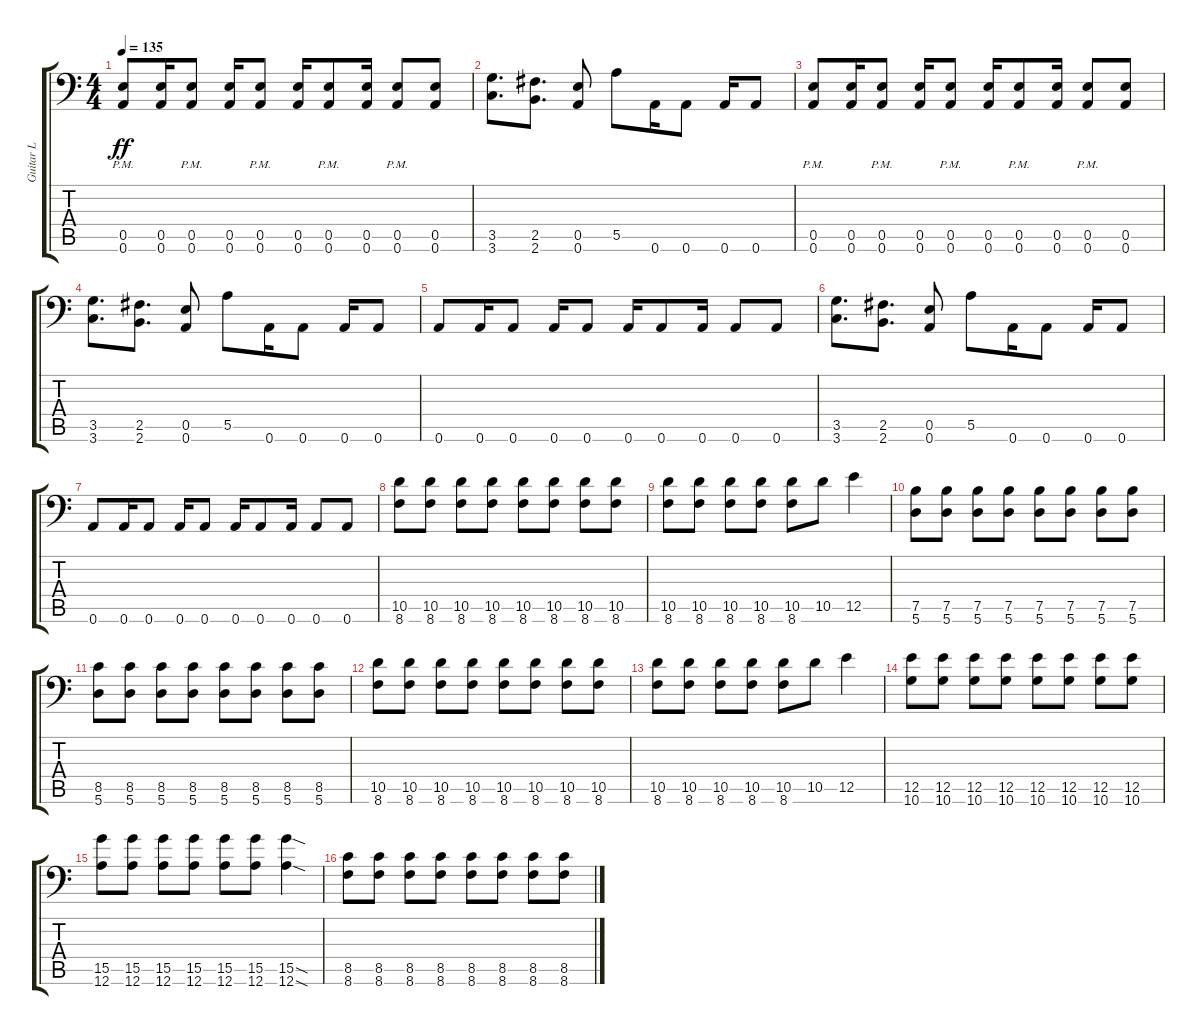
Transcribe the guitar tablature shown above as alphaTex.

\track ("Guitar L" "Guitar L") {instrument overdrivenguitar}
\staff {score tabs}
\tuning (B3 Gb3 D3 A2 E2 A1) {hide}
\ts (4 4)
\tempo 135
\clef f4
\ks c
(0.5{pm} 0.6{pm}).8{dy ff} (0.5 0.6).16 (0.5{pm} 0.6{pm}).8 (0.5 0.6).16 (0.5{pm} 0.6{pm}).8 (0.5 0.6).16 (0.5{pm} 0.6{pm}).8 (0.5 0.6).16 (0.5{pm} 0.6{pm}).8 (0.5 0.6).8 |
(3.5 3.6).8{d} (2.5 2.6).8{d} (0.5 0.6).8 5.5.8 0.6.16 0.6.8 0.6.16 0.6.8 |
(0.5{pm} 0.6{pm}).8 (0.5 0.6).16 (0.5{pm} 0.6{pm}).8 (0.5 0.6).16 (0.5{pm} 0.6{pm}).8 (0.5 0.6).16 (0.5{pm} 0.6{pm}).8 (0.5 0.6).16 (0.5{pm} 0.6{pm}).8 (0.5 0.6).8 |
(3.5 3.6).8{d} (2.5 2.6).8{d} (0.5 0.6).8 5.5.8 0.6.16 0.6.8 0.6.16 0.6.8 |
0.6.8 0.6.16 0.6.8 0.6.16 0.6.8 0.6.16 0.6.8 0.6.16 0.6.8 0.6.8 |
(3.5 3.6).8{d} (2.5 2.6).8{d} (0.5 0.6).8 5.5.8 0.6.16 0.6.8 0.6.16 0.6.8 |
0.6.8 0.6.16 0.6.8 0.6.16 0.6.8 0.6.16 0.6.8 0.6.16 0.6.8 0.6.8 |
(10.5 8.6).8 (10.5 8.6).8 (10.5 8.6).8 (10.5 8.6).8 (10.5 8.6).8 (10.5 8.6).8 (10.5 8.6).8 (10.5 8.6).8 |
(10.5 8.6).8 (10.5 8.6).8 (10.5 8.6).8 (10.5 8.6).8 (10.5 8.6).8 10.5.8 12.5.4 |
(7.5 5.6).8 (7.5 5.6).8 (7.5 5.6).8 (7.5 5.6).8 (7.5 5.6).8 (7.5 5.6).8 (7.5 5.6).8 (7.5 5.6).8 |
(8.5 5.6).8 (8.5 5.6).8 (8.5 5.6).8 (8.5 5.6).8 (8.5 5.6).8 (8.5 5.6).8 (8.5 5.6).8 (8.5 5.6).8 |
(10.5 8.6).8 (10.5 8.6).8 (10.5 8.6).8 (10.5 8.6).8 (10.5 8.6).8 (10.5 8.6).8 (10.5 8.6).8 (10.5 8.6).8 |
(10.5 8.6).8 (10.5 8.6).8 (10.5 8.6).8 (10.5 8.6).8 (10.5 8.6).8 10.5.8 12.5.4 |
(12.5 10.6).8 (12.5 10.6).8 (12.5 10.6).8 (12.5 10.6).8 (12.5 10.6).8 (12.5 10.6).8 (12.5 10.6).8 (12.5 10.6).8 |
(15.5 12.6).8 (15.5 12.6).8 (15.5 12.6).8 (15.5 12.6).8 (15.5 12.6).8 (15.5 12.6).8 (15.5{sod} 12.6{sod}).4 |
(8.5 8.6).8 (8.5 8.6).8 (8.5 8.6).8 (8.5 8.6).8 (8.5 8.6).8 (8.5 8.6).8 (8.5 8.6).8 (8.5 8.6).8
